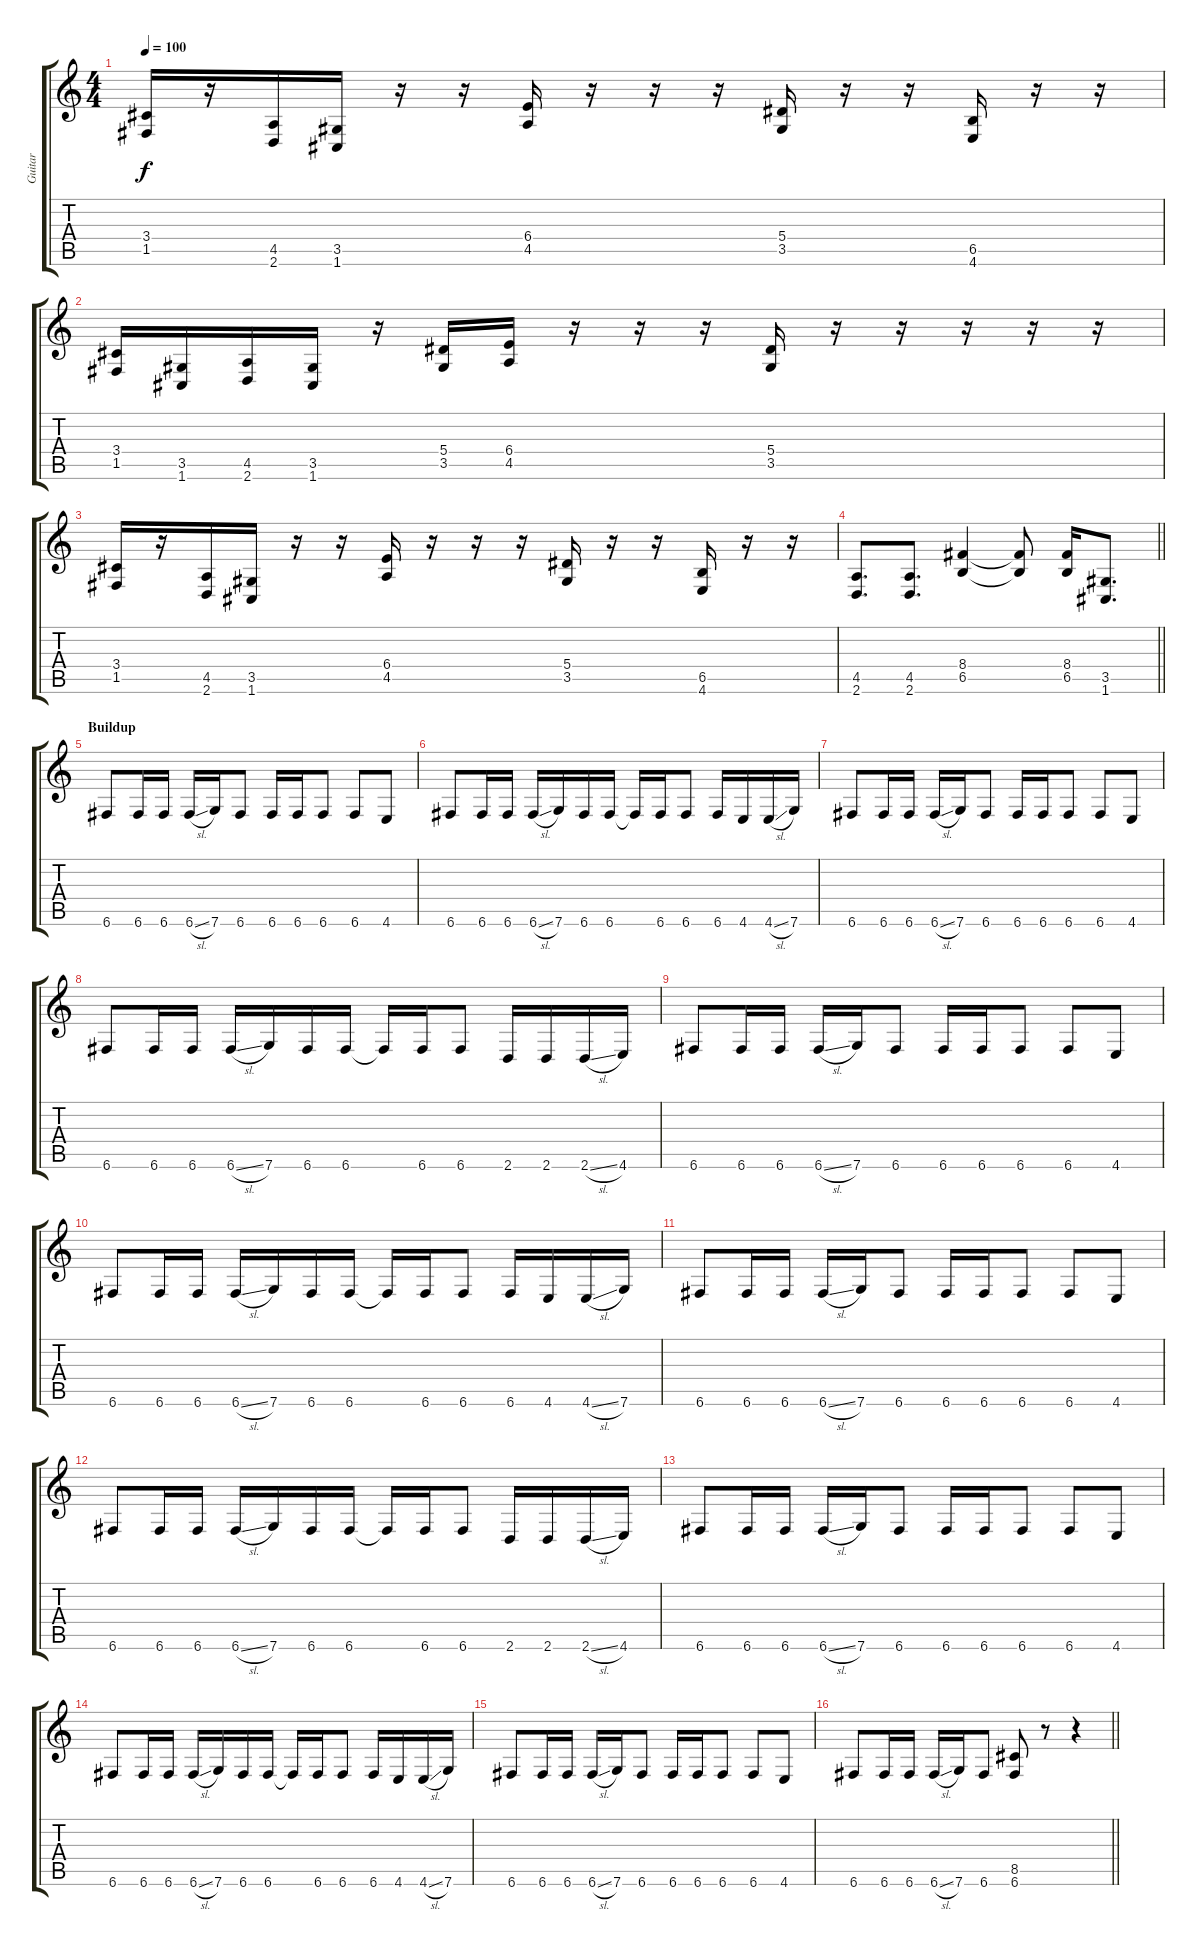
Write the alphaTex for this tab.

\track ("Guitar" "Guitar") {instrument distortionguitar}
\staff {score tabs}
\tuning (C4 G3 Eb3 Bb2 F2 C2) {hide}
\ts (4 4)
\tempo 100
\clef g2
\ks c
(3.4 1.5).16{dy f} r.16 (4.5 2.6).16 (3.5 1.6).16 r.16 r.16 (6.4 4.5).16 r.16 r.16 r.16 (5.4 3.5).16 r.16 r.16 (6.5 4.6).16 r.16 r.16 |
(3.4 1.5).16 (3.5 1.6).16 (4.5 2.6).16 (3.5 1.6).16 r.16 (5.4 3.5).16 (6.4 4.5).16 r.16 r.16 r.16 (5.4 3.5).16 r.16 r.16 r.16 r.16 r.16 |
(3.4 1.5).16 r.16 (4.5 2.6).16 (3.5 1.6).16 r.16 r.16 (6.4 4.5).16 r.16 r.16 r.16 (5.4 3.5).16 r.16 r.16 (6.5 4.6).16 r.16 r.16 |
\barLineRight lightlight
(4.5 2.6).8{d} (4.5 2.6).8{d} (8.4 6.5).4 (8.4{t} 6.5{t}).8 (8.4 6.5).16 (3.5 1.6).8{d} |
\section ("" "Buildup")
6.6.8 6.6.16 6.6.16 6.6{sl}.16 7.6.16 6.6.8 6.6.16 6.6.16 6.6.8 6.6.8 4.6.8 |
6.6.8 6.6.16 6.6.16 6.6{sl}.16 7.6.16 6.6.16 6.6.16 6.6{t}.16 6.6.16 6.6.8 6.6.16 4.6.16 4.6{sl}.16 7.6.16 |
6.6.8 6.6.16 6.6.16 6.6{sl}.16 7.6.16 6.6.8 6.6.16 6.6.16 6.6.8 6.6.8 4.6.8 |
6.6.8 6.6.16 6.6.16 6.6{sl}.16 7.6.16 6.6.16 6.6.16 6.6{t}.16 6.6.16 6.6.8 2.6.16 2.6.16 2.6{sl}.16 4.6.16 |
6.6.8 6.6.16 6.6.16 6.6{sl}.16 7.6.16 6.6.8 6.6.16 6.6.16 6.6.8 6.6.8 4.6.8 |
6.6.8 6.6.16 6.6.16 6.6{sl}.16 7.6.16 6.6.16 6.6.16 6.6{t}.16 6.6.16 6.6.8 6.6.16 4.6.16 4.6{sl}.16 7.6.16 |
6.6.8 6.6.16 6.6.16 6.6{sl}.16 7.6.16 6.6.8 6.6.16 6.6.16 6.6.8 6.6.8 4.6.8 |
6.6.8 6.6.16 6.6.16 6.6{sl}.16 7.6.16 6.6.16 6.6.16 6.6{t}.16 6.6.16 6.6.8 2.6.16 2.6.16 2.6{sl}.16 4.6.16 |
6.6.8 6.6.16 6.6.16 6.6{sl}.16 7.6.16 6.6.8 6.6.16 6.6.16 6.6.8 6.6.8 4.6.8 |
6.6.8 6.6.16 6.6.16 6.6{sl}.16 7.6.16 6.6.16 6.6.16 6.6{t}.16 6.6.16 6.6.8 6.6.16 4.6.16 4.6{sl}.16 7.6.16 |
6.6.8 6.6.16 6.6.16 6.6{sl}.16 7.6.16 6.6.8 6.6.16 6.6.16 6.6.8 6.6.8 4.6.8 |
\barLineRight lightlight
6.6.8 6.6.16 6.6.16 6.6{sl}.16 7.6.16 6.6.8 (8.5 6.6).8 r.8 r.4
